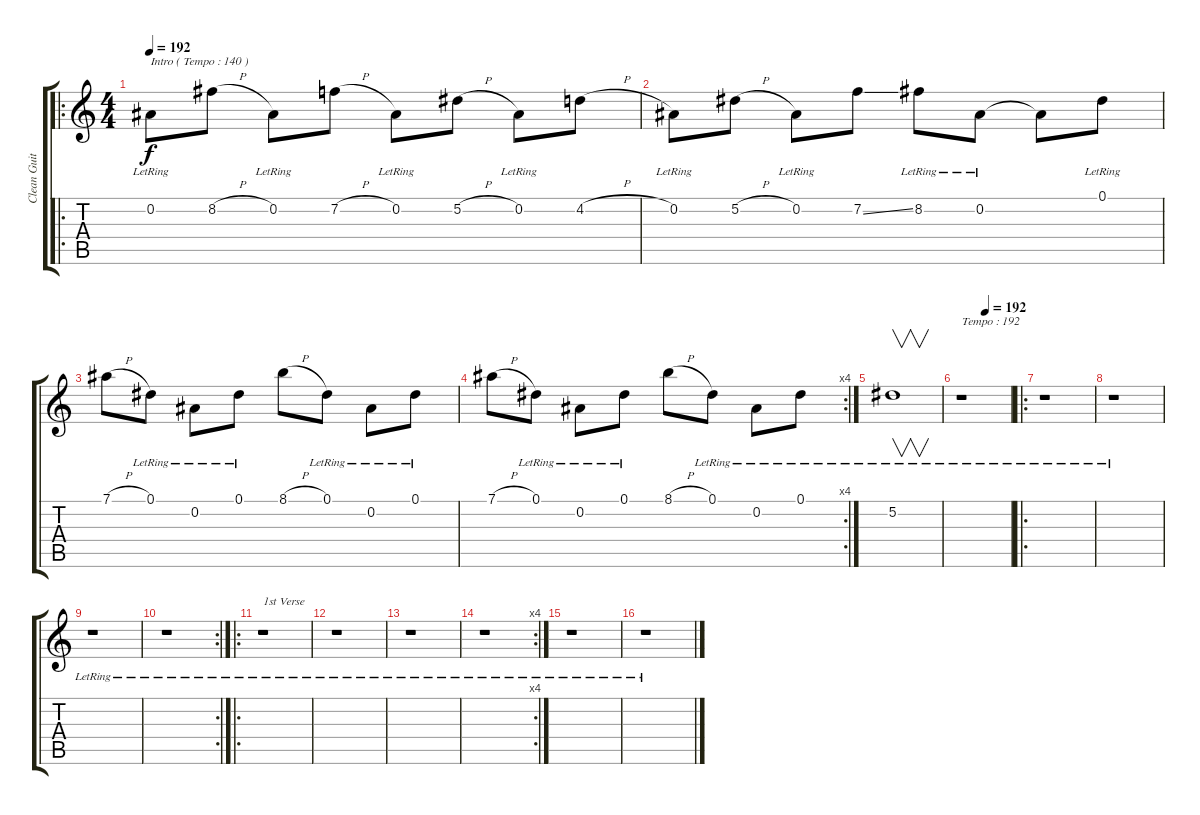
\track ("Clean Guitar" "Clean Guit") {instrument electricguitarjazz}
\staff {score tabs}
\tuning (Eb4 Bb3 Gb3 Db3 Ab2 Eb2) {hide}
\ro
\ts (4 4)
\tempo 192
\tempo 140
\tempo 192
\clef g2
\ks c
0.2{lr}.8{txt "Intro ( Tempo : 140 )" dy f instrument electricguitarjazz} 8.2{h}.8 0.2{lr}.8 7.2{h}.8 0.2{lr}.8 5.2{h}.8 0.2{lr}.8 4.2{h}.8 |
0.2{lr}.8 5.2{h}.8 0.2{lr}.8 7.2{ss}.8 8.2{lr}.8 0.2{lr}.8 0.2{t}.8 0.1{lr}.8 |
7.1{h}.8 0.1{lr}.8 0.2{lr}.8 0.1{lr}.8 8.1{h}.8 0.1{lr}.8 0.2{lr}.8 0.1{lr}.8 |
\rc 4
7.1{h}.8 0.1{lr}.8 0.2{lr}.8 0.1{lr}.8 8.1{h}.8 0.1{lr}.8 0.2{lr}.8 0.1{lr}.8 |
5.2{lr}.1{v} |
\tempo (192 0.5)
r.1{txt "Tempo : 192"} |
\ro
r.1 |
r.1 |
r.1 |
\rc 2
r.1 |
\ro
r.1{txt "1st Verse"} |
r.1 |
r.1 |
\rc 4
r.1 |
r.1 |
r.1
